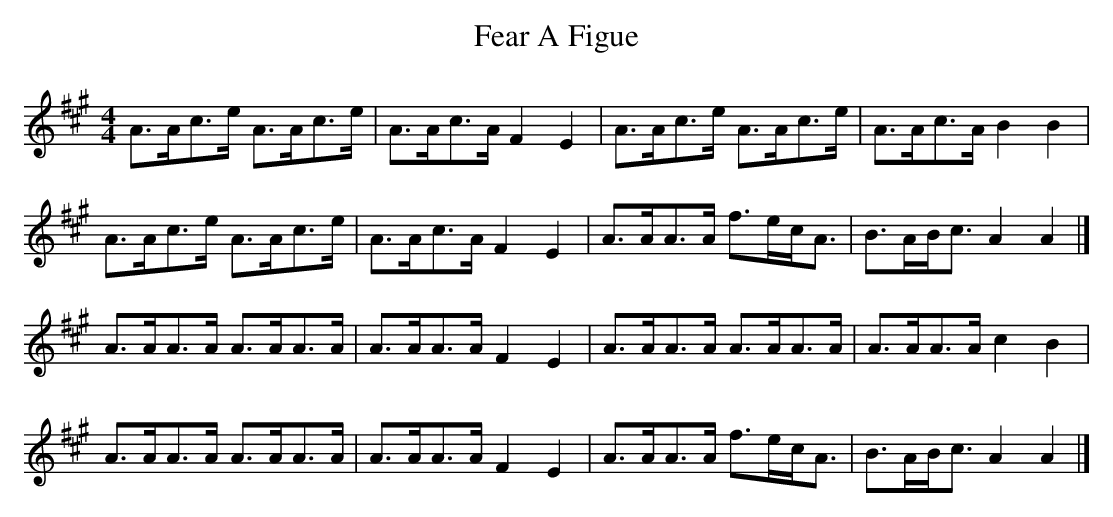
X:1
T:Fear A Figue
M:4/4
L:1/8
K:A
A>Ac>e A>Ac>e|A>Ac>A F2 E2|A>Ac>e A>Ac>e|A>Ac>A B2 B2|
A>Ac>e A>Ac>e|A>Ac>A F2 E2|A>AA>A f>ec<A|B>AB<c A2 A2|]
A>AA>A A>AA>A|A>AA>A F2 E2|A>AA>A A>AA>A|A>AA>A c2 B2|
A>AA>A A>AA>A|A>AA>A F2 E2|A>AA>A f>ec<A|B>AB<c A2 A2|]
